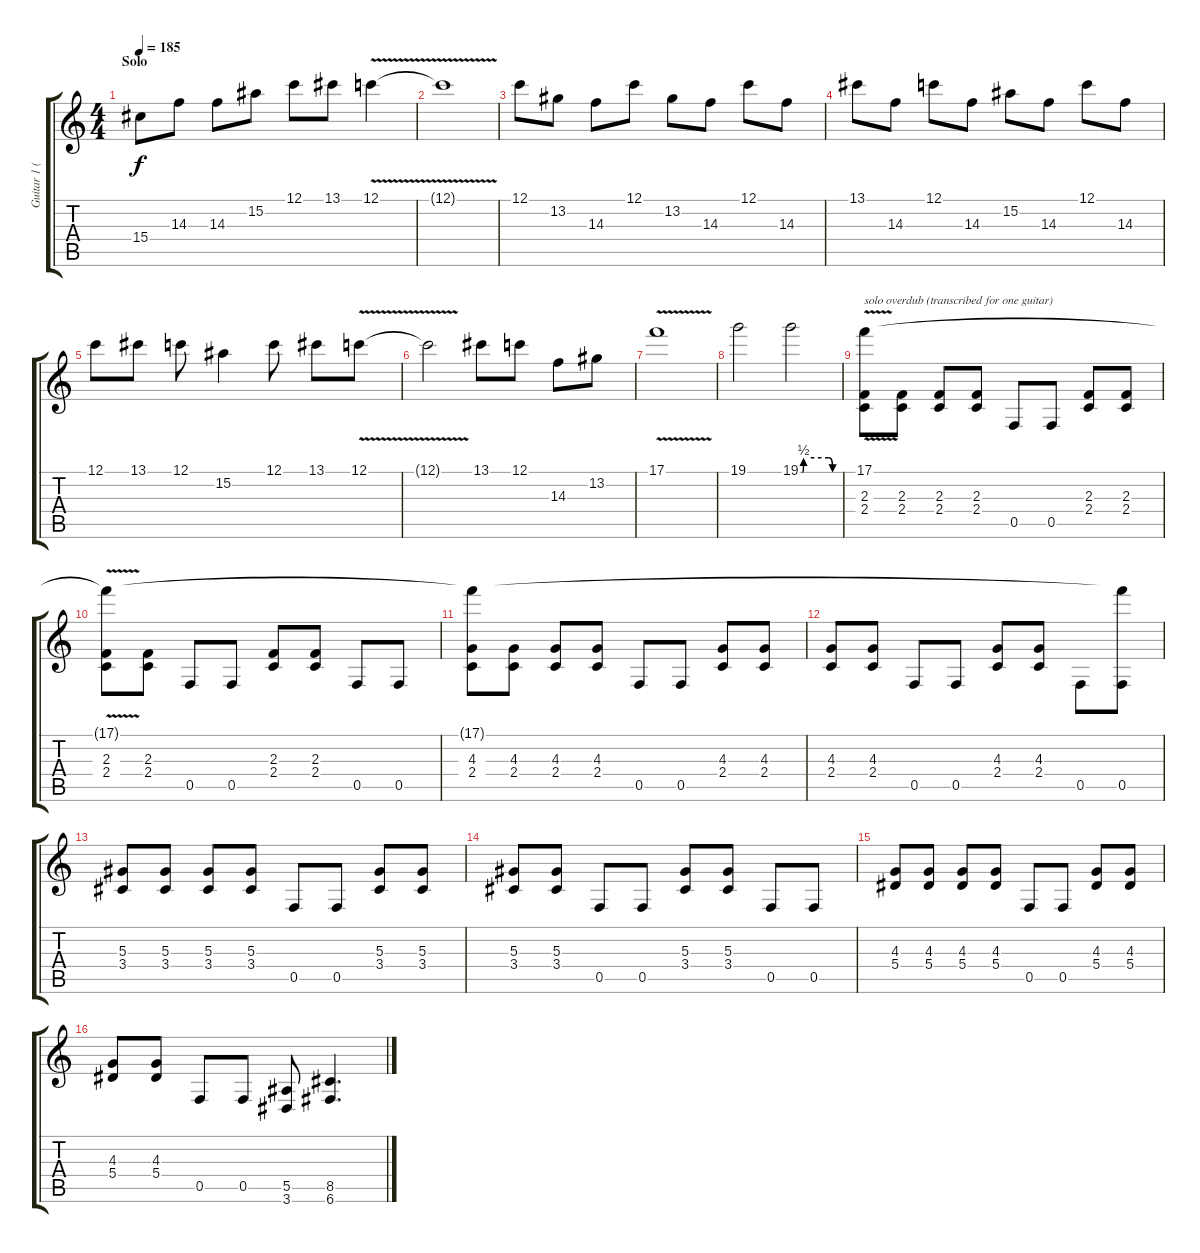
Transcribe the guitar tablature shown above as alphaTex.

\track ("Guitar 1 (Lead)" "Guitar 1 (") {instrument distortionguitar}
\staff {score tabs}
\tuning (C4 G3 Eb3 Bb2 F2 C2) {hide}
\ts (4 4)
\section ("" "Solo")
\tempo 185
\clef g2
\ks c
15.4.8{dy f} 14.3.8 14.3.8 15.2.8 12.1.8 13.1.8 12.1{v}.4 |
12.1{t}.1 |
12.1.8 13.2.8 14.3.8 12.1.8 13.2.8 14.3.8 12.1.8 14.3.8 |
13.1.8 14.3.8 12.1.8 14.3.8 15.2.8 14.3.8 12.1.8 14.3.8 |
12.1.8 13.1.8 12.1.8 15.2.4 12.1.8 13.1.8 12.1{v}.8 |
12.1{t}.2 13.1.8 12.1.8 14.3.8 13.2.8 |
17.1{v}.1 |
19.1.2 19.1{be (custom 0 0 3 0 5 2 44 2 50 0 60 0)}.2 |
(17.1{v} 2.3 2.4).8{txt "solo overdub (transcribed for one guitar)"} (2.3 2.4).8 (2.3 2.4).8 (2.3 2.4).8 0.5.8 0.5.8 (2.3 2.4).8 (2.3 2.4).8 |
(17.1{t} 2.3 2.4).8 (2.3 2.4).8 0.5.8 0.5.8 (2.3 2.4).8 (2.3 2.4).8 0.5.8 0.5.8 |
(17.1{t} 4.3 2.4).8 (4.3 2.4).8 (4.3 2.4).8 (4.3 2.4).8 0.5.8 0.5.8 (4.3 2.4).8 (4.3 2.4).8 |
(4.3 2.4).8 (4.3 2.4).8 0.5.8 0.5.8 (4.3 2.4).8 (4.3 2.4).8 0.5.8 (17.1{t} 0.5).8 |
(5.3 3.4).8 (5.3 3.4).8 (5.3 3.4).8 (5.3 3.4).8 0.5.8 0.5.8 (5.3 3.4).8 (5.3 3.4).8 |
(5.3 3.4).8 (5.3 3.4).8 0.5.8 0.5.8 (5.3 3.4).8 (5.3 3.4).8 0.5.8 0.5.8 |
(4.3 5.4).8 (4.3 5.4).8 (4.3 5.4).8 (4.3 5.4).8 0.5.8 0.5.8 (4.3 5.4).8 (4.3 5.4).8 |
(4.3 5.4).8 (4.3 5.4).8 0.5.8 0.5.8 (5.5 3.6).8 (8.5 6.6).4{d}
